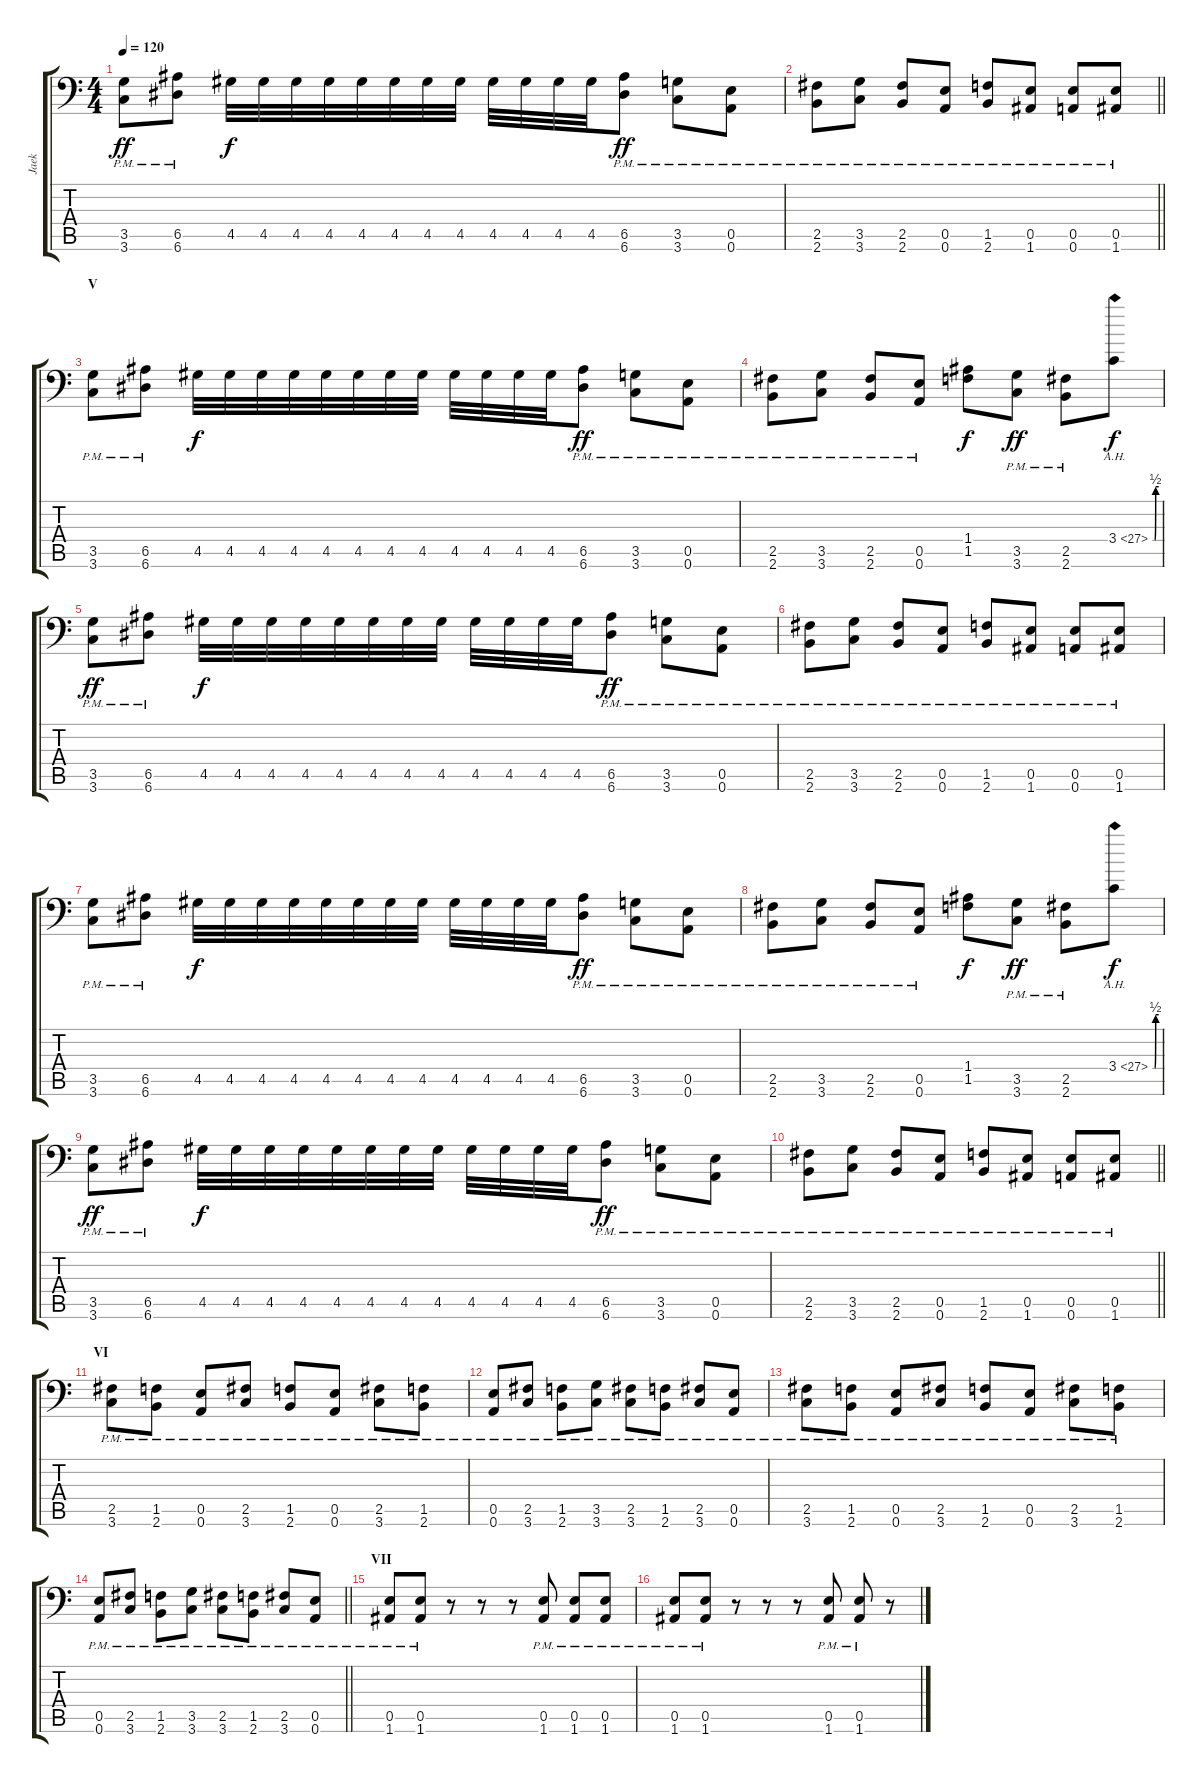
\track ("Jaek" "Jaek") {instrument distortionguitar}
\staff {score tabs}
\tuning (B3 Gb3 D3 A2 E2 A1) {hide}
\ts (4 4)
\tempo 120
\clef f4
\ks c
(3.5{pm} 3.6{pm}).8{dy ff} (6.5{pm} 6.6{pm}).8 4.5.32{dy f} 4.5.32 4.5.32 4.5.32 4.5.32 4.5.32 4.5.32 4.5.32 4.5.32 4.5.32 4.5.32 4.5.32 (6.5{pm} 6.6{pm}).8{dy ff} (3.5{pm} 3.6{pm}).8 (0.5{pm} 0.6{pm}).8 |
\barLineRight lightlight
(2.5{pm} 2.6{pm}).8 (3.5{pm} 3.6{pm}).8 (2.5{pm} 2.6{pm}).8 (0.5{pm} 0.6{pm}).8 (1.5{pm} 2.6{pm}).8 (0.5{pm} 1.6{pm}).8 (0.5{pm} 0.6{pm}).8 (0.5{pm} 1.6{pm}).8 |
\section ("" "V")
(3.5{pm} 3.6{pm}).8 (6.5{pm} 6.6{pm}).8 4.5.32{dy f} 4.5.32 4.5.32 4.5.32 4.5.32 4.5.32 4.5.32 4.5.32 4.5.32 4.5.32 4.5.32 4.5.32 (6.5{pm} 6.6{pm}).8{dy ff} (3.5{pm} 3.6{pm}).8 (0.5{pm} 0.6{pm}).8 |
(2.5{pm} 2.6{pm}).8 (3.5{pm} 3.6{pm}).8 (2.5{pm} 2.6{pm}).8 (0.5{pm} 0.6{pm}).8 (1.4 1.5).8{dy f} (3.5{pm} 3.6{pm}).8{dy ff} (2.5{pm} 2.6{pm}).8 3.4{be (custom 0 0 23 0 30 2 60 2) ah 24}.8{dy f} |
(3.5{pm} 3.6{pm}).8{dy ff} (6.5{pm} 6.6{pm}).8 4.5.32{dy f} 4.5.32 4.5.32 4.5.32 4.5.32 4.5.32 4.5.32 4.5.32 4.5.32 4.5.32 4.5.32 4.5.32 (6.5{pm} 6.6{pm}).8{dy ff} (3.5{pm} 3.6{pm}).8 (0.5{pm} 0.6{pm}).8 |
(2.5{pm} 2.6{pm}).8 (3.5{pm} 3.6{pm}).8 (2.5{pm} 2.6{pm}).8 (0.5{pm} 0.6{pm}).8 (1.5{pm} 2.6{pm}).8 (0.5{pm} 1.6{pm}).8 (0.5{pm} 0.6{pm}).8 (0.5{pm} 1.6{pm}).8 |
(3.5{pm} 3.6{pm}).8 (6.5{pm} 6.6{pm}).8 4.5.32{dy f} 4.5.32 4.5.32 4.5.32 4.5.32 4.5.32 4.5.32 4.5.32 4.5.32 4.5.32 4.5.32 4.5.32 (6.5{pm} 6.6{pm}).8{dy ff} (3.5{pm} 3.6{pm}).8 (0.5{pm} 0.6{pm}).8 |
(2.5{pm} 2.6{pm}).8 (3.5{pm} 3.6{pm}).8 (2.5{pm} 2.6{pm}).8 (0.5{pm} 0.6{pm}).8 (1.4 1.5).8{dy f} (3.5{pm} 3.6{pm}).8{dy ff} (2.5{pm} 2.6{pm}).8 3.4{be (custom 0 0 23 0 30 2 60 2) ah 24}.8{dy f} |
(3.5{pm} 3.6{pm}).8{dy ff} (6.5{pm} 6.6{pm}).8 4.5.32{dy f} 4.5.32 4.5.32 4.5.32 4.5.32 4.5.32 4.5.32 4.5.32 4.5.32 4.5.32 4.5.32 4.5.32 (6.5{pm} 6.6{pm}).8{dy ff} (3.5{pm} 3.6{pm}).8 (0.5{pm} 0.6{pm}).8 |
\barLineRight lightlight
(2.5{pm} 2.6{pm}).8 (3.5{pm} 3.6{pm}).8 (2.5{pm} 2.6{pm}).8 (0.5{pm} 0.6{pm}).8 (1.5{pm} 2.6{pm}).8 (0.5{pm} 1.6{pm}).8 (0.5{pm} 0.6{pm}).8 (0.5{pm} 1.6{pm}).8 |
\section ("" "VI")
(2.5{pm} 3.6{pm}).8 (1.5{pm} 2.6{pm}).8 (0.5{pm} 0.6{pm}).8 (2.5{pm} 3.6{pm}).8 (1.5{pm} 2.6{pm}).8 (0.5{pm} 0.6{pm}).8 (2.5{pm} 3.6{pm}).8 (1.5{pm} 2.6{pm}).8 |
(0.5{pm} 0.6{pm}).8 (2.5{pm} 3.6{pm}).8 (1.5{pm} 2.6{pm}).8 (3.5{pm} 3.6{pm}).8 (2.5{pm} 3.6{pm}).8 (1.5{pm} 2.6{pm}).8 (2.5{pm} 3.6{pm}).8 (0.5{pm} 0.6{pm}).8 |
(2.5{pm} 3.6{pm}).8 (1.5{pm} 2.6{pm}).8 (0.5{pm} 0.6{pm}).8 (2.5{pm} 3.6{pm}).8 (1.5{pm} 2.6{pm}).8 (0.5{pm} 0.6{pm}).8 (2.5{pm} 3.6{pm}).8 (1.5{pm} 2.6{pm}).8 |
\barLineRight lightlight
(0.5{pm} 0.6{pm}).8 (2.5{pm} 3.6{pm}).8 (1.5{pm} 2.6{pm}).8 (3.5{pm} 3.6{pm}).8 (2.5{pm} 3.6{pm}).8 (1.5{pm} 2.6{pm}).8 (2.5{pm} 3.6{pm}).8 (0.5{pm} 0.6{pm}).8 |
\section ("" "VII")
(0.5{pm} 1.6{pm}).8 (0.5{pm} 1.6{pm}).8 r.8 r.8 r.8 (0.5{pm} 1.6{pm}).8 (0.5{pm} 1.6{pm}).8 (0.5{pm} 1.6{pm}).8 |
(0.5{pm} 1.6{pm}).8 (0.5{pm} 1.6{pm}).8 r.8 r.8 r.8 (0.5{pm} 1.6{pm}).8 (0.5{pm} 1.6{pm}).8 r.8
